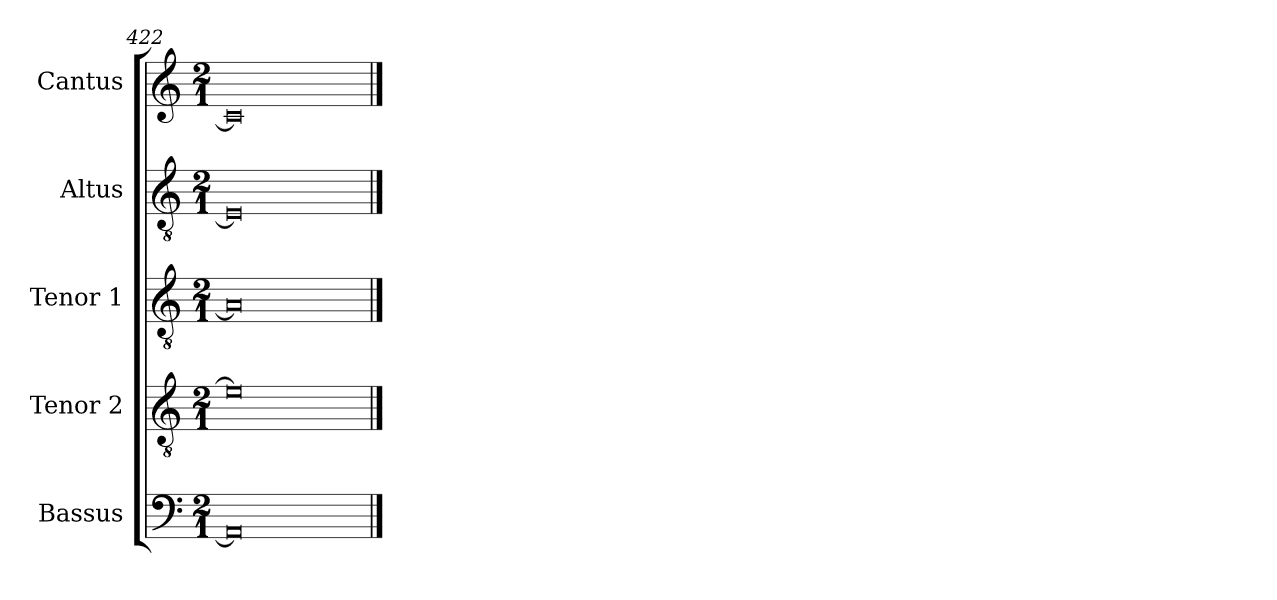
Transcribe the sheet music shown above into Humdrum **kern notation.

**kern	**kern	**kern	**kern	**kern
*part5	*part4	*part3	*part2	*part1
*staff5	*staff4	*staff3	*staff2	*staff1
*I"Bassus	*I"Tenor 2	*I"Tenor 1	*I"Altus	*I"Cantus
*clefF4	*clefGv2	*clefGv2	*clefGv2	*clefG2
*k[]	*k[]	*k[]	*k[]	*k[]
*C:	*C:	*C:	*C:	*C:
*M2/1	*M2/1	*M2/1	*M2/1	*M2/1
=422	=422	=422	=422	=422
0AA]	0e]	0A]	0E]	0c]
==	==	==	==	==
*-	*-	*-	*-	*-
